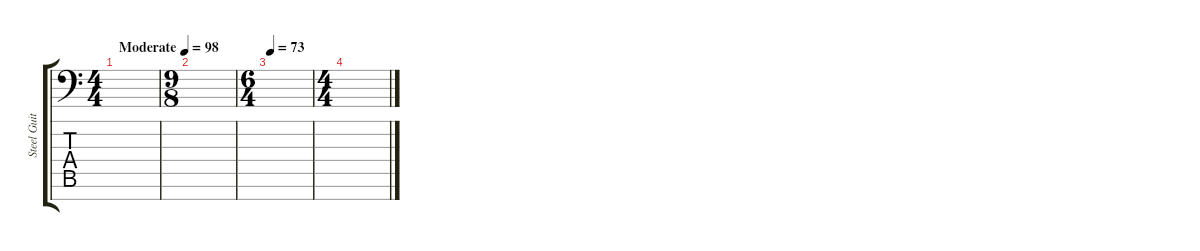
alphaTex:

\track ("Steel Guitar" "Steel Guit") {instrument overdrivenguitar}
\staff {score tabs}
\tuning (Eb4 Bb3 Gb3 Db3 Ab2 Eb2 C-1) {hide}
\ts (4 4)
\tempo (98 "Moderate")
\clef f4
\ks c
|
\ts (9 8)
|
\ts (6 4)
\tempo 73
|
\ts (4 4)
